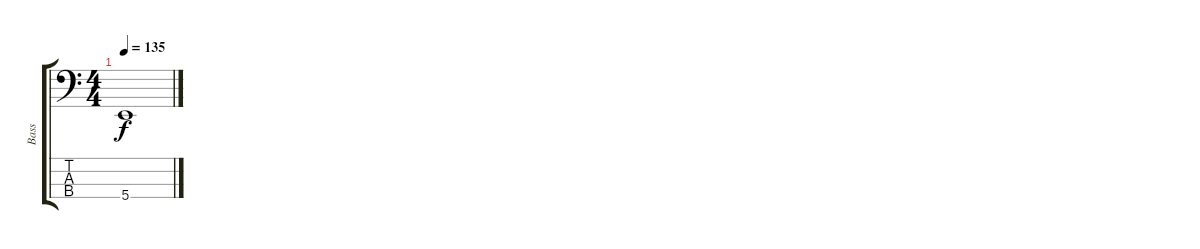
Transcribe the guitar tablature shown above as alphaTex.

\track ("Bass" "Bass") {instrument slapbass2}
\staff {score tabs}
\tuning (D2 A1 E1 B0) {hide}
\ts (4 4)
\tempo 135
\clef f4
\ks c
5.4.1{dy f}
